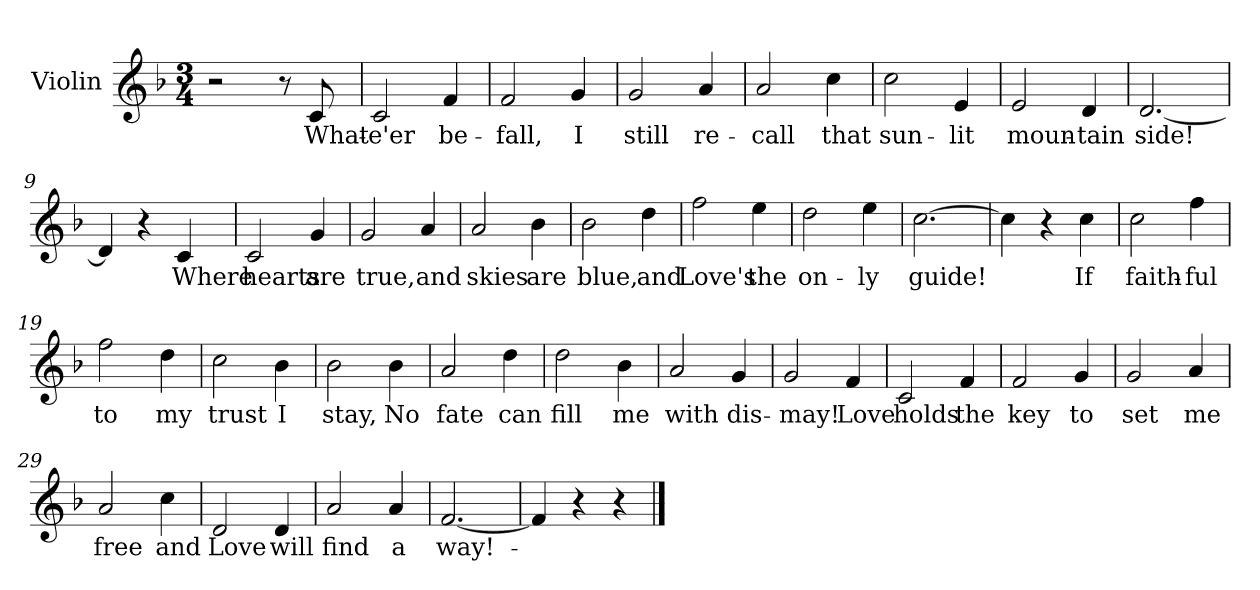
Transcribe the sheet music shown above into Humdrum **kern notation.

**kern	**text
*part1	*part1
*staff1	*staff1
*I"Violin	*
*I'Vln	*
*clefG2	*
*k[b-]	*
*F:	*
*M3/4	*
=1	=1
2r	.
8r	.
8c/	What-
=2	=2
2c/	-e'er
4f/	be-
=3	=3
2f/	-fall,
4g/	I
=4	=4
2g/	still
4a/	re-
=5	=5
2a/	-call
4cc\	that
!!LO:LB:g=z
=6	=6
2cc\	sun-
4e/	-lit
=7	=7
2e/	moun-
4d/	-tain
=8	=8
[2.d/	side!
=9	=9
4d/]	.
4r	.
4c/	Where
=10	=10
2c/	hearts
4g/	are
!!LO:LB:g=z
=11	=11
2g/	true,
4a/	and
=12	=12
2a/	skies
4b-\	are
=13	=13
2b-\	blue,
4dd\	and
=14	=14
2ff\	Love's
4ee\	the
=15	=15
2dd\	on-
4ee\	-ly
!!LO:LB:g=z
=16	=16
[2.cc\	guide!
=17	=17
4cc\]	.
4r	.
4cc\	If
=18	=18
2cc\	faith-
4ff\	-ful
=19	=19
2ff\	to
4dd\	my
=20	=20
2cc\	trust
4b-\	I
!!LO:LB:g=z
=21	=21
2b-\	stay,
4b-\	No
=22	=22
2a/	fate
4dd\	can
=23	=23
2dd\	fill
4b-\	me
=24	=24
2a/	with
4g/	dis-
=25	=25
2g/	-may!
4f/	Love
!!LO:LB:g=z
=26	=26
2c/	holds
4f/	the
=27	=27
2f/	key
4g/	to
=28	=28
2g/	set
4a/	me
=29	=29
2a/	free
4cc\	and
!!LO:LB:g=z
=30	=30
2d/	Love
4d/	will
=31	=31
2a/	find
4a/	a
=32	=32
[2.f/	way!-
=33	=33
4f/]	.
4r	.
4r	.
==	==
*-	*-
